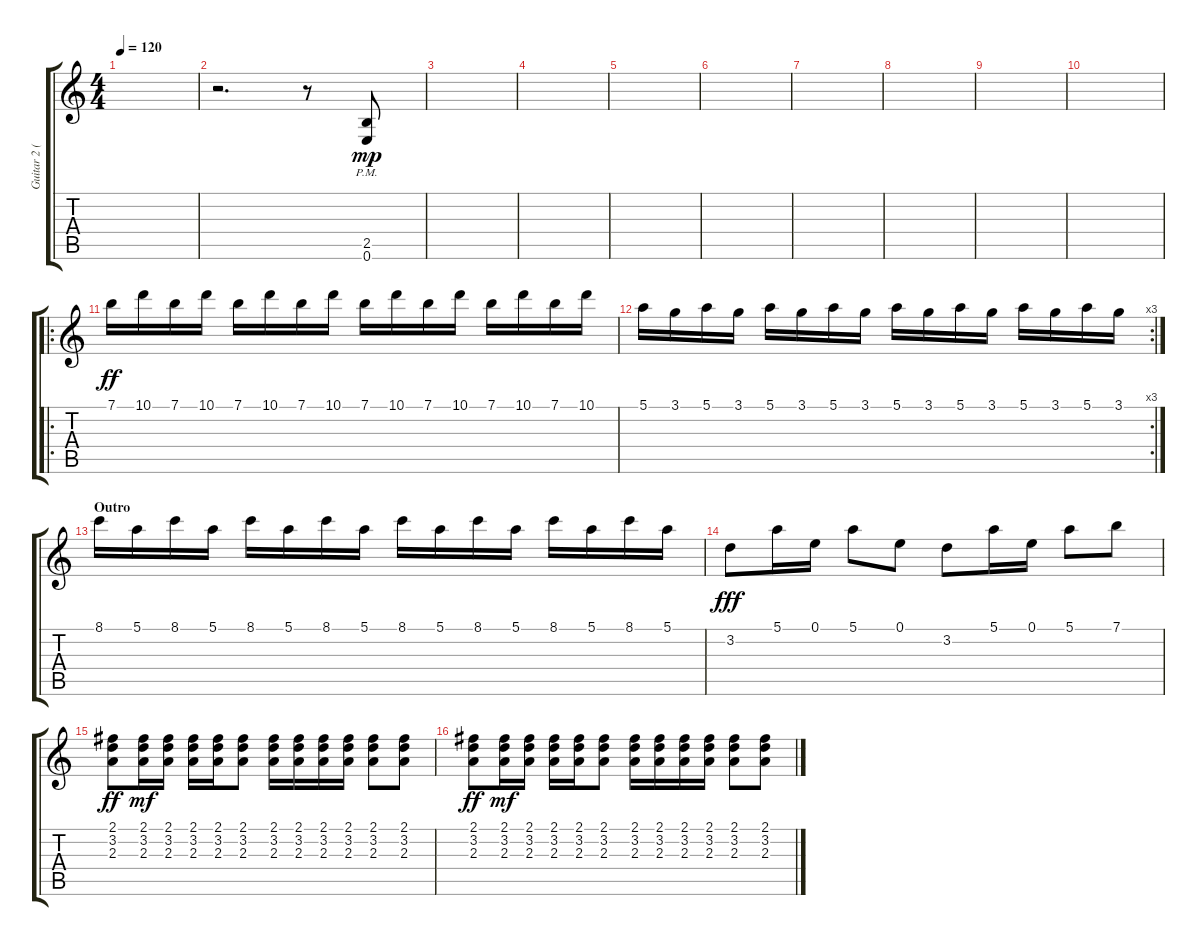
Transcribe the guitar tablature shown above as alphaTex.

\track ("Guitar 2 (electric)" "Guitar 2 (") {instrument overdrivenguitar}
\staff {score tabs}
\tuning (E4 B3 G3 D3 A2 E2) {hide}
\ts (4 4)
\tempo 120
\clef g2
\ks c
|
r.2{d} r.8 (2.5{pm} 0.6{pm}).8{dy mp} |
|
|
|
|
\section ("" "")
|
|
|
|
\ro
7.1.16{dy ff volume 16} 10.1.16 7.1.16 10.1.16 7.1.16 10.1.16 7.1.16 10.1.16 7.1.16 10.1.16 7.1.16 10.1.16 7.1.16 10.1.16 7.1.16 10.1.16 |
\rc 3
5.1.16{volume 15} 3.1.16 5.1.16 3.1.16 5.1.16 3.1.16 5.1.16 3.1.16 5.1.16 3.1.16 5.1.16 3.1.16 5.1.16 3.1.16 5.1.16 3.1.16 |
\section ("" "Outro")
8.1.16{volume 13} 5.1.16 8.1.16 5.1.16 8.1.16 5.1.16 8.1.16 5.1.16 8.1.16 5.1.16 8.1.16 5.1.16 8.1.16 5.1.16 8.1.16 5.1.16 |
3.2.8{dy fff} 5.1.16 0.1.16 5.1.8 0.1.8 3.2.8 5.1.16 0.1.16 5.1.8 7.1.8 |
(2.1 3.2 2.3).8{dy ff} (2.1 3.2 2.3).16{dy mf} (2.1 3.2 2.3).16 (2.1 3.2 2.3).16 (2.1 3.2 2.3).16 (2.1 3.2 2.3).8 (2.1 3.2 2.3).16 (2.1 3.2 2.3).16 (2.1 3.2 2.3).16 (2.1 3.2 2.3).16 (2.1 3.2 2.3).8 (2.1 3.2 2.3).8 |
(2.1 3.2 2.3).8{dy ff} (2.1 3.2 2.3).16{dy mf} (2.1 3.2 2.3).16 (2.1 3.2 2.3).16 (2.1 3.2 2.3).16 (2.1 3.2 2.3).8 (2.1 3.2 2.3).16 (2.1 3.2 2.3).16 (2.1 3.2 2.3).16 (2.1 3.2 2.3).16 (2.1 3.2 2.3).8 (2.1 3.2 2.3).8
